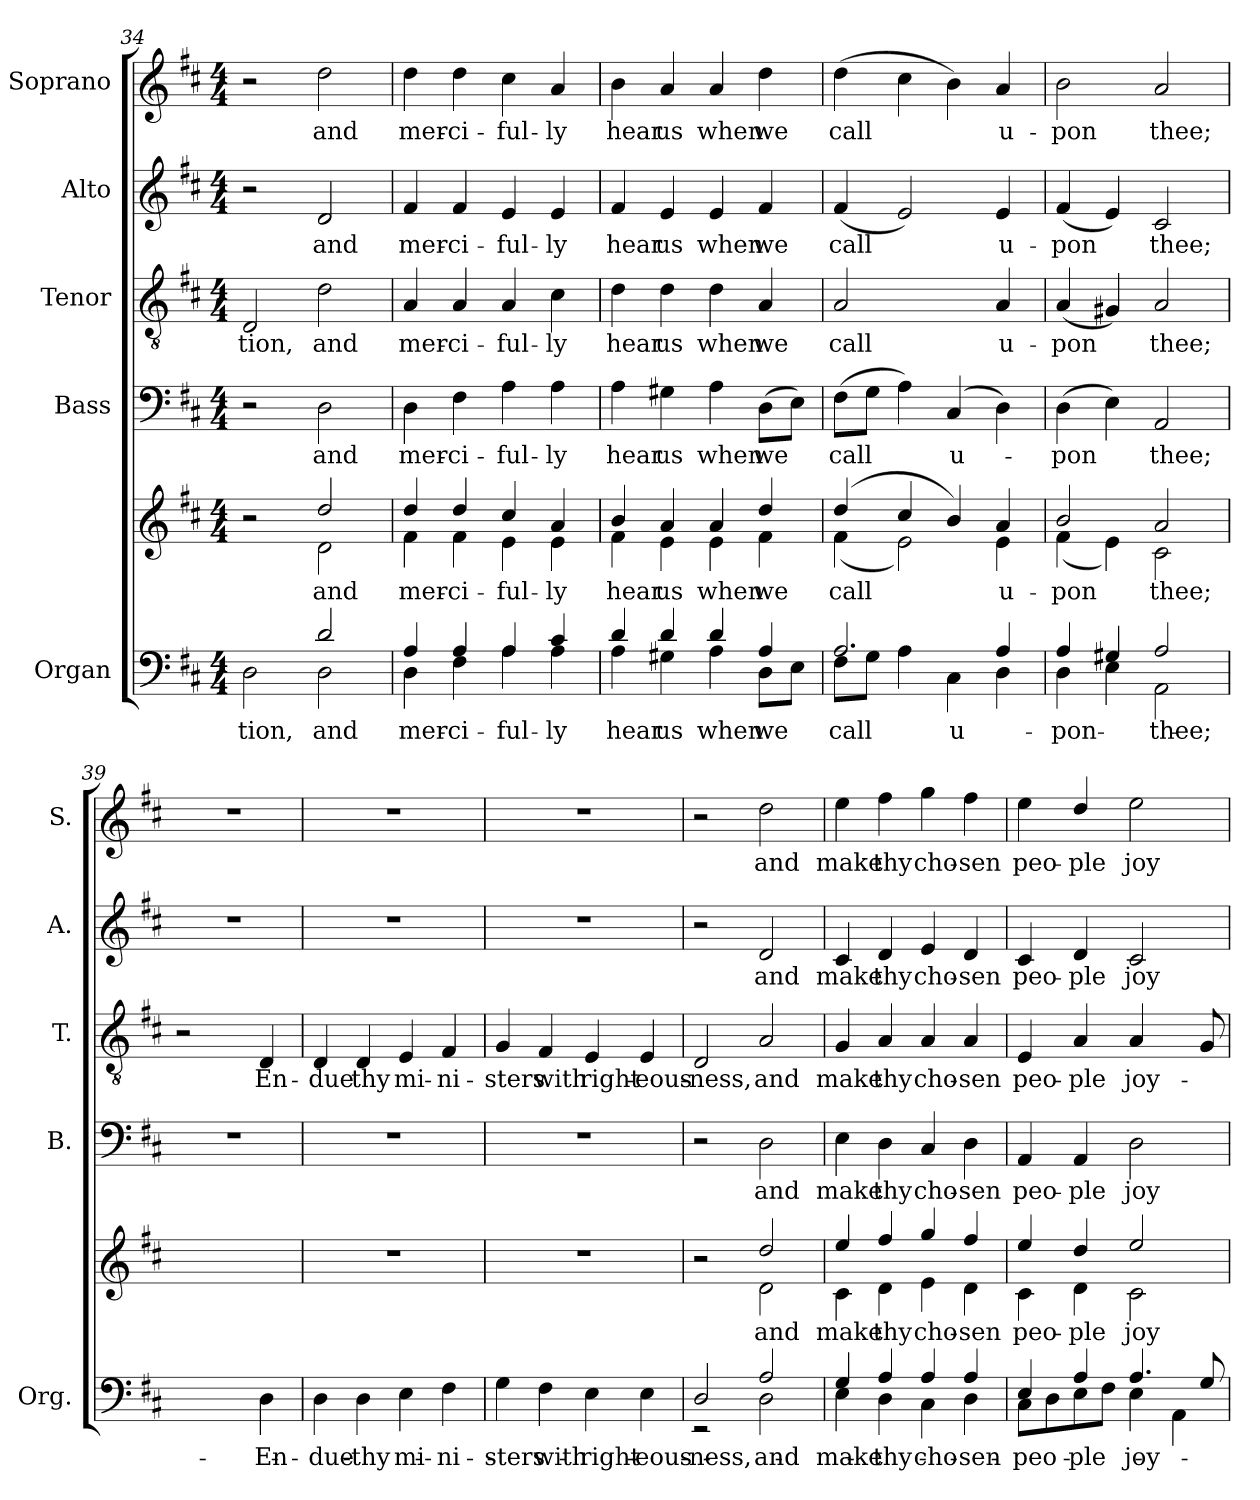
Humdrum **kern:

**kern	**text	**kern	**text	**kern	**text	**kern	**text	**kern	**text	**kern	**text
*part5	*part5	*part5	*part5	*part4	*part4	*part3	*part3	*part2	*part2	*part1	*part1
*staff6	*staff6	*staff5	*staff5	*staff4	*staff4	*staff3	*staff3	*staff2	*staff2	*staff1	*staff1
*I"Organ	*	*	*	*I"Bass	*	*I"Tenor	*	*I"Alto	*	*I"Soprano	*
*I'Org.	*	*	*	*I'B.	*	*I'T.	*	*I'A.	*	*I'S.	*
*clefF4	*	*clefG2	*	*clefF4	*	*clefGv2	*	*clefG2	*	*clefG2	*
*k[f#c#]	*	*k[f#c#]	*	*k[f#c#]	*	*k[f#c#]	*	*k[f#c#]	*	*k[f#c#]	*
*M4/4	*	*M4/4	*	*M4/4	*	*M4/4	*	*M4/4	*	*M4/4	*
=34	=34	=34	=34	=34	=34	=34	=34	=34	=34	=34	=34
!	!LO:LY:b	!	!	!	!	!	!	!	!	!	!
*^	*	*^	*	*	*	*	*	*	*	*	*
2D\	2ryy	-tion,	2r	2ryy	.	2r	.	2D	-tion,	2r	.	2r	.
!	!	!LO:LY:b	!	!	!	!	!	!	!	!	!	!	!
!	!	!LO:LY:b	!	!	!LO:LY:b	!	!	!	!	!	!	!	!
!	!	!	!	!	!LO:LY:b	!	!	!	!	!	!	!	!
2d/	2D\	and	2dd/	2d\	and	2D	and	2d	and	2d	and	2dd	and
=35	=35	=35	=35	=35	=35	=35	=35	=35	=35	=35	=35	=35	=35
!	!	!LO:LY:b	!	!	!	!	!	!	!	!	!	!	!
!	!	!LO:LY:b	!	!	!LO:LY:b	!	!	!	!	!	!	!	!
!	!	!	!	!	!LO:LY:b	!	!	!	!	!	!	!	!
4A/	4D\	mer-	4dd/	4f#\	mer-	4D	mer-	4A	mer-	4f#	mer-	4dd	mer-
!	!	!LO:LY:b	!	!	!	!	!	!	!	!	!	!	!
!	!	!LO:LY:b	!	!	!LO:LY:b	!	!	!	!	!	!	!	!
!	!	!	!	!	!LO:LY:b	!	!	!	!	!	!	!	!
4A/	4F#\	-ci-	4dd/	4f#\	-ci-	4F#	-ci-	4A	-ci-	4f#	-ci-	4dd	-ci-
!	!	!LO:LY:b	!	!	!	!	!	!	!	!	!	!	!
!	!	!LO:LY:b	!	!	!LO:LY:b	!	!	!	!	!	!	!	!
!	!	!	!	!	!LO:LY:b	!	!	!	!	!	!	!	!
4A/	4A\	-ful-	4cc#/	4e\	-ful-	4A	-ful-	4A	-ful-	4e	-ful-	4cc#	-ful-
!	!	!LO:LY:b	!	!	!	!	!	!	!	!	!	!	!
!	!	!LO:LY:b	!	!	!LO:LY:b	!	!	!	!	!	!	!	!
!	!	!	!	!	!LO:LY:b	!	!	!	!	!	!	!	!
4c#/	4A\	-ly	4a/	4e\	-ly	4A	-ly	4c#	-ly	4e	-ly	4a	-ly
=36	=36	=36	=36	=36	=36	=36	=36	=36	=36	=36	=36	=36	=36
!	!	!LO:LY:b	!	!	!	!	!	!	!	!	!	!	!
!	!	!LO:LY:b	!	!	!LO:LY:b	!	!	!	!	!	!	!	!
!	!	!	!	!	!LO:LY:b	!	!	!	!	!	!	!	!
4d/	4A\	hear	4b/	4f#\	hear	4A	hear	4d	hear	4f#	hear	4b	hear
!	!	!LO:LY:b	!	!	!	!	!	!	!	!	!	!	!
!	!	!LO:LY:b	!	!	!LO:LY:b	!	!	!	!	!	!	!	!
!	!	!	!	!	!LO:LY:b	!	!	!	!	!	!	!	!
4d/	4G#X\	us	4a/	4e\	us	4G#X	us	4d	us	4e	us	4a	us
!	!	!LO:LY:b	!	!	!	!	!	!	!	!	!	!	!
!	!	!LO:LY:b	!	!	!LO:LY:b	!	!	!	!	!	!	!	!
!	!	!	!	!	!LO:LY:b	!	!	!	!	!	!	!	!
4d/	4A\	when	4a/	4e\	when	4A	when	4d	when	4e	when	4a	when
!	!	!LO:LY:b	!	!	!	!	!	!	!	!	!	!	!
!	!	!LO:LY:b	!	!	!LO:LY:b	!	!	!	!	!	!	!	!
!	!	!	!	!	!LO:LY:b	!	!	!	!	!	!	!	!
4A/	8D\L	we	4dd/	4f#\	we	(8D\L	we	4A	we	4f#	we	4dd	we
.	8E\J	.	.	.	.	8E\J)	.	.	.	.	.	.	.
=37	=37	=37	=37	=37	=37	=37	=37	=37	=37	=37	=37	=37	=37
!	!	!LO:LY:b	!	!	!	!	!	!	!	!	!	!	!
!	!	!LO:LY:b	!	!	!LO:LY:b	!	!	!	!	!	!	!	!
!	!	!	!	!	!LO:LY:b	!	!	!LO:N:vis=2	!	!	!	!	!
2.A/	8F#\L	call	(4dd/	(4f#\	call	(8F#\L	call	2.A	call	(4f#	call	(4dd	call
.	8G\J	.	.	.	.	8G\J	.	.	.	.	.	.	.
.	4A\	.	4cc#/	2e\)	.	4A)	.	.	.	2e)	.	4cc#	.
!	!	!LO:LY:b	!	!	!	!	!	!	!	!	!	!	!
.	4C#\	u-	4b/)	.	.	(4C#	u-	.	.	.	.	4b)	.
!	!	!	!	!	!LO:LY:b	!	!	!	!	!	!	!	!
!	!	!	!	!	!LO:LY:b	!	!	!	!	!	!	!	!
4A/	4D\	.	4a/	4e\	u-	4D)	.	4A	u-	4e	u-	4a	u-
=38	=38	=38	=38	=38	=38	=38	=38	=38	=38	=38	=38	=38	=38
!	!	!LO:LY:b	!	!	!	!	!	!	!	!	!	!	!
!	!	!LO:LY:b	!	!	!LO:LY:b	!	!	!	!	!	!	!	!
!	!	!	!	!	!LO:LY:b	!	!	!	!	!	!	!	!
4A/	4D\	-pon	2b/	(4f#\	-pon	(4D	-pon	(4A	-pon	(4f#	-pon	2b	-pon
4G#X/	4E\	.	.	4e\)	.	4E)	.	4G#X)	.	4e)	.	.	.
!	!	!LO:LY:b	!	!	!	!	!	!	!	!	!	!	!
!	!	!LO:LY:b	!	!	!LO:LY:b	!	!	!	!	!	!	!	!
!	!	!	!	!	!LO:LY:b	!	!	!	!	!	!	!	!
2A/	2AA\	thee;	2a/	2c#\	thee;	2AA	thee;	2A	thee;	2c#	thee;	2a	thee;
!!LO:PB:g=z
=39	=39	=39	=39	=39	=39	=39	=39	=39	=39	=39	=39	=39	=39
!	!	!	!	!	!	!	!	!LO:N:vis=2	!	!	!	!	!
*v	*v	*	*	*	*	*	*	*	*	*	*	*	*
*	*	*v	*v	*	*	*	*	*	*	*	*	*
2.ryy	.	1ryy	.	1r	.	2.r	.	1r	.	1r	.
!	!LO:LY:b	!	!	!	!	!	!	!	!	!	!
4D\	En-	.	.	.	.	4D	En-	.	.	.	.
=40	=40	=40	=40	=40	=40	=40	=40	=40	=40	=40	=40
!	!LO:LY:b	!	!	!	!	!	!	!	!	!	!
4D\	-due	1r	.	1r	.	4D	-due	1r	.	1r	.
!	!LO:LY:b	!	!	!	!	!	!	!	!	!	!
4D\	thy	.	.	.	.	4D	thy	.	.	.	.
!	!LO:LY:b	!	!	!	!	!	!	!	!	!	!
4E\	mi-	.	.	.	.	4E	mi-	.	.	.	.
!	!LO:LY:b	!	!	!	!	!	!	!	!	!	!
4F#\	-ni-	.	.	.	.	4F#	-ni-	.	.	.	.
=41	=41	=41	=41	=41	=41	=41	=41	=41	=41	=41	=41
!	!LO:LY:b	!	!	!	!	!	!	!	!	!	!
4G\	-sters	1r	.	1r	.	4G	-sters	1r	.	1r	.
!	!LO:LY:b	!	!	!	!	!	!	!	!	!	!
4F#\	with	.	.	.	.	4F#	with	.	.	.	.
!	!LO:LY:b	!	!	!	!	!	!	!	!	!	!
4E\	right-	.	.	.	.	4E	right-	.	.	.	.
!	!LO:LY:b	!	!	!	!	!	!	!	!	!	!
4E\	-eous-	.	.	.	.	4E	-eous-	.	.	.	.
=42	=42	=42	=42	=42	=42	=42	=42	=42	=42	=42	=42
!	!LO:LY:b	!	!	!	!	!	!	!	!	!	!
*^	*	*^	*	*	*	*	*	*	*	*	*
2D/	2r	-ness,	2r	2ryy	.	2r	.	2D	-ness,	2r	.	2r	.
!	!	!LO:LY:b	!	!	!	!	!	!	!	!	!	!	!
!	!	!LO:LY:b	!	!	!LO:LY:b	!	!	!	!	!	!	!	!
!	!	!	!	!	!LO:LY:b	!	!	!	!	!	!	!	!
2A/	2D\	and	2dd/	2d\	and	2D	and	2A	and	2d	and	2dd	and
=43	=43	=43	=43	=43	=43	=43	=43	=43	=43	=43	=43	=43	=43
!	!	!LO:LY:b	!	!	!	!	!	!	!	!	!	!	!
!	!	!LO:LY:b	!	!	!LO:LY:b	!	!	!	!	!	!	!	!
!	!	!	!	!	!LO:LY:b	!	!	!	!	!	!	!	!
4G/	4E\	make	4ee/	4c#\	make	4E	make	4G	make	4c#	make	4ee	make
!	!	!LO:LY:b	!	!	!	!	!	!	!	!	!	!	!
!	!	!LO:LY:b	!	!	!LO:LY:b	!	!	!	!	!	!	!	!
!	!	!	!	!	!LO:LY:b	!	!	!	!	!	!	!	!
4A/	4D\	thy	4ff#/	4d\	thy	4D	thy	4A	thy	4d	thy	4ff#	thy
!	!	!LO:LY:b	!	!	!	!	!	!	!	!	!	!	!
!	!	!LO:LY:b	!	!	!LO:LY:b	!	!	!	!	!	!	!	!
!	!	!	!	!	!LO:LY:b	!	!	!	!	!	!	!	!
4A/	4C#\	cho-	4gg/	4e\	cho-	4C#	cho-	4A	cho-	4e	cho-	4gg	cho-
!	!	!LO:LY:b	!	!	!	!	!	!	!	!	!	!	!
!	!	!LO:LY:b	!	!	!LO:LY:b	!	!	!	!	!	!	!	!
!	!	!	!	!	!LO:LY:b	!	!	!	!	!	!	!	!
4A/	4D\	-sen	4ff#/	4d\	-sen	4D	-sen	4A	-sen	4d	-sen	4ff#	-sen
=44	=44	=44	=44	=44	=44	=44	=44	=44	=44	=44	=44	=44	=44
!	!	!LO:LY:b	!	!	!	!	!	!	!	!	!	!	!
!	!	!LO:LY:b	!	!	!LO:LY:b	!	!	!	!	!	!	!	!
!	!	!	!	!	!LO:LY:b	!	!	!	!	!	!	!	!
4E/	8C#\L	peo	4ee/	4c#\	peo-	4AA	peo-	4E	peo-	4c#	peo-	4ee	peo-
.	8D\	.	.	.	.	.	.	.	.	.	.	.	.
!	!	!LO:LY:b	!	!	!LO:LY:b	!	!	!	!	!	!	!	!
!	!	!	!	!	!LO:LY:b	!	!	!	!	!	!	!	!
4A/	8E\	-ple	4dd/	4d\	-ple	4AA/	-ple	4A	-ple	4d/	-ple	4dd/	-ple
.	8F#\J	.	.	.	.	.	.	.	.	.	.	.	.
!	!	!LO:LY:b	!	!	!LO:LY:b	!	!	!	!	!	!	!	!
!	!	!	!	!	!LO:LY:b	!	!	!LO:N:vis=4	!	!	!	!	!
4.A/	4E\	joy-	2ee/	2c#\	joy-	2D	joy-	4.A	joy-	2c#	joy-	2ee	joy-
.	4AA\	.	.	.	.	.	.	.	.	.	.	.	.
8G/	.	.	.	.	.	.	.	8G	.	.	.	.	.
*v	*v	*	*	*	*	*	*	*	*	*	*	*	*
*	*	*v	*v	*	*	*	*	*	*	*	*	*
=	=	=	=	=	=	=	=	=	=	=	=
*-	*-	*-	*-	*-	*-	*-	*-	*-	*-	*-	*-
